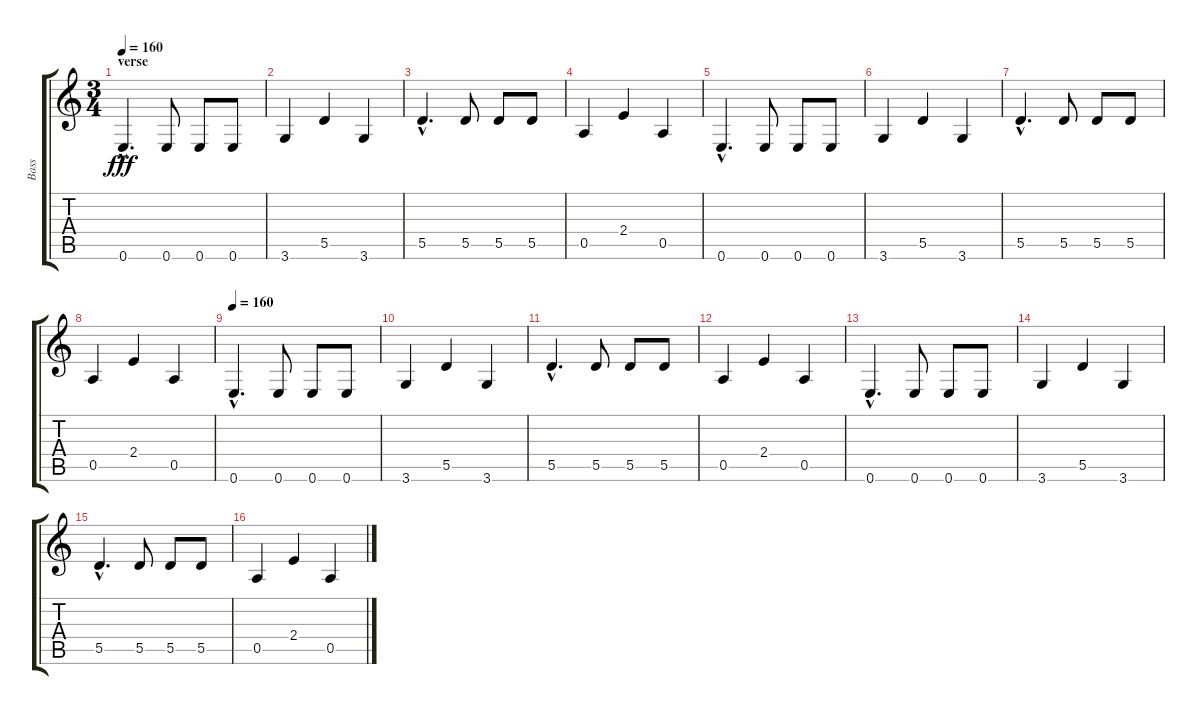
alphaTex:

\track ("Bass" "Bass") {instrument electricbassfinger}
\staff {score tabs}
\tuning (E4 B3 G3 D3 A2 E2) {hide}
\ts (3 4)
\section ("" "verse")
\tempo 160
\clef g2
\ks c
0.6{hac}.4{d dy fff} 0.6.8 0.6.8 0.6.8 |
3.6.4 5.5.4 3.6.4 |
5.5{hac}.4{d} 5.5.8 5.5.8 5.5.8 |
0.5.4 2.4.4 0.5.4 |
0.6{hac}.4{d} 0.6.8 0.6.8 0.6.8 |
3.6.4 5.5.4 3.6.4 |
5.5{hac}.4{d} 5.5.8 5.5.8 5.5.8 |
0.5.4 2.4.4 0.5.4 |
\tempo 160
0.6{hac}.4{d} 0.6.8 0.6.8 0.6.8 |
3.6.4 5.5.4 3.6.4 |
5.5{hac}.4{d} 5.5.8 5.5.8 5.5.8 |
0.5.4 2.4.4 0.5.4 |
0.6{hac}.4{d} 0.6.8 0.6.8 0.6.8 |
3.6.4 5.5.4 3.6.4 |
5.5{hac}.4{d} 5.5.8 5.5.8 5.5.8 |
0.5.4 2.4.4 0.5.4
